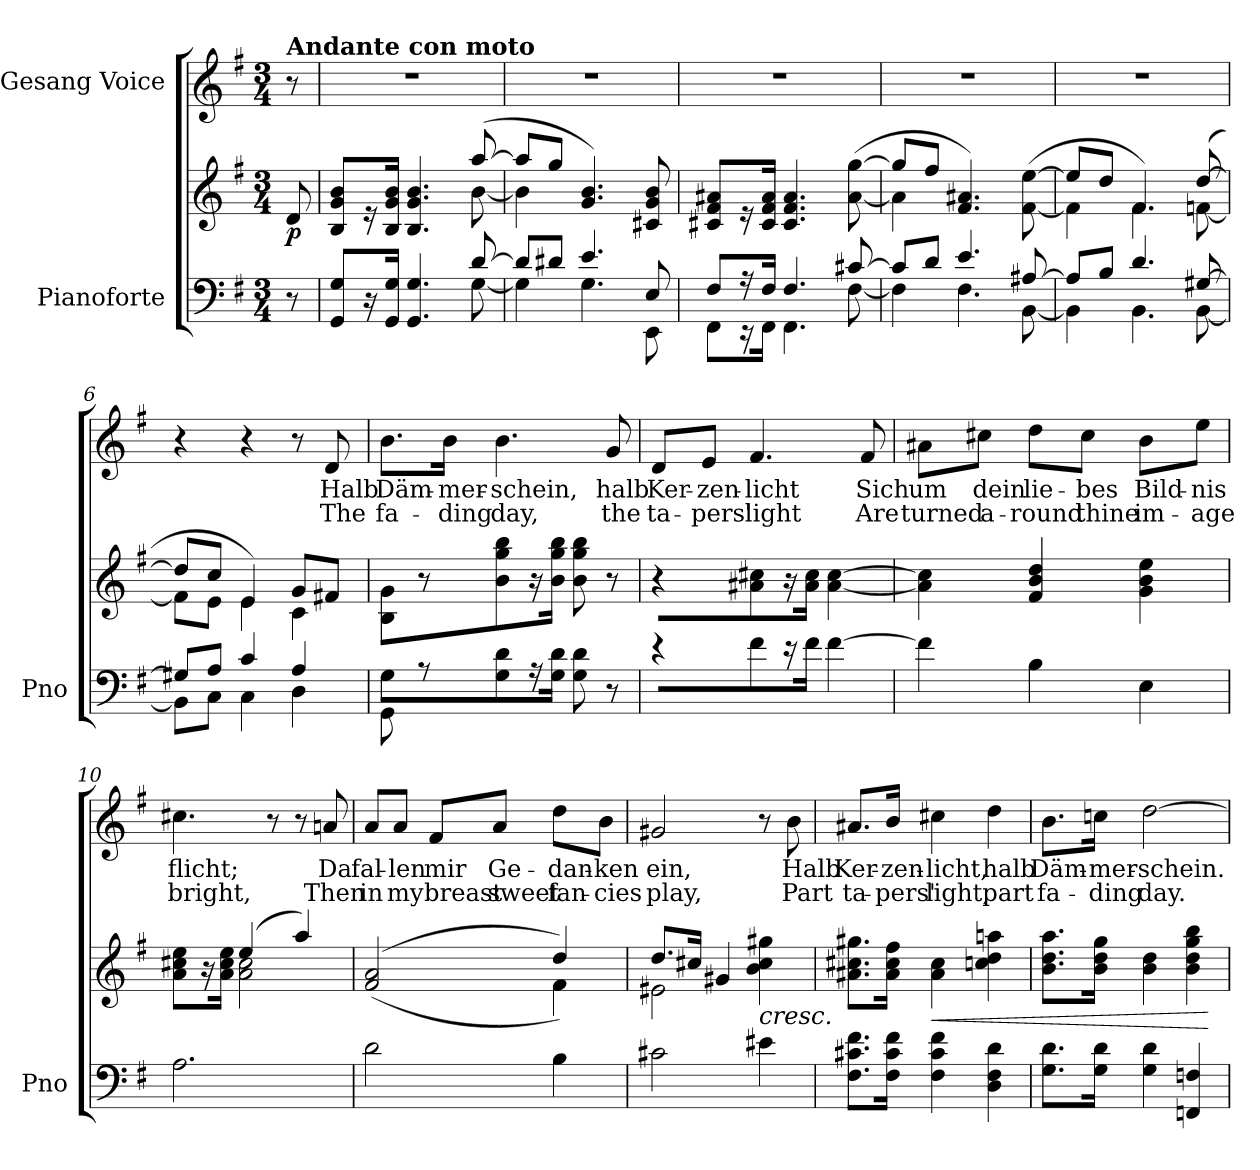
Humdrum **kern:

**kern	**kern	**dynam	**kern	**text	**text
*part2	*part2	*part2	*part1	*part1	*part1
*staff3	*staff2	*staff2/3	*staff1	*staff1	*staff1
*I"Pianoforte	*	*	*I"Gesang Voice	*	*
*I'Pno	*	*	*	*	*
*clefF4	*clefG2	*	*clefG2	*	*
*k[f#]	*k[f#]	*	*k[f#]	*	*
*M3/4	*M3/4	*	*M3/4	*	*
=	=	=	=	=	=
!	!	!	!LO:TX:a:B:t=Andante con moto	!	!
!	!	!LO:DY:b	!	!	!
8r	8d/	p	8r	.	.
=1	=1	=1	=1	=1	=1
*^	*^	*	*	*	*
8GG/ 8G/L	8ryy	8B/ 8g/ 8b/L	8ryy	.	2.r	.	.
*v	*v	*	*	*	*	*	*
*	*v	*v	*	*	*	*
16r	16r	.	.	.	.
16GG/ 16G/JJ	16B/ 16g/ 16b/JJ	.	.	.	.
4.GG/ 4.G/	4.B/ 4.g/ 4.b/	.	.	.	.
*^	*^	*	*	*	*
[8d/	[8G\	([8aa/	[8b\	.	.	.	.
=2	=2	=2	=2	=2	=2	=2	=2
8d/L]	4G\]	8aa/L]	4b\]	.	2.r	.	.
8d#X/J	.	8gg/J	.	.	.	.	.
4.e/	4.G\	4.g/ 4.b/)	2ryy	.	.	.	.
8E/	8EE\	8c#X/ 8g/ 8b/	.	.	.	.	.
*	*	*v	*v	*	*	*	*
=3	=3	=3	=3	=3	=3	=3
8F#/L	8FF#\L	8c#X/ 8f#/ 8a#X/L	.	2.r	.	.
16r	16r	16r	.	.	.	.
16F#/JJ	16FF#\JJ	16c#/ 16f#/ 16a#/JJ	.	.	.	.
4.F#/	4.FF#\	4.c#/ 4.f#/ 4.a#/	.	.	.	.
[8c#X/	[8F#\	([<8a#\ [>8gg\	.	.	.	.
=4	=4	=4	=4	=4	=4	=4
*	*	*^	*	*	*	*
8c#/L]	4F#\]	8gg/L]	4a#\]	.	2.r	.	.
8d/J	.	8ff#/J	.	.	.	.	.
4.e/	4.F#\	4.f#/ 4.a#X/)	2ryy	.	.	.	.
[8A#X/	[8BB\	([<8f#\ [8ee\	.	.	.	.	.
=5	=5	=5	=5	=5	=5	=5	=5
8A#/L]	4BB\]	8ee/L]	4f#\]	.	2.r	.	.
8B/J	.	8dd/J	.	.	.	.	.
4.d/	4.BB\	4.f#/)	4.f#\	.	.	.	.
[8G#X/	[8BB\	([8dd/	[8fn\	.	.	.	.
=6	=6	=6	=6	=6	=6	=6	=6
8G#X/L]	8BB\L]	8dd/L]	8fn\L]	.	4r	.	.
8A/J	8C\J	8cc/J	8e\J	.	.	.	.
4c/	4C\	4e/)	4e\	.	4r	.	.
4A/	4D\	8g/L	4c\	.	8r	.	.
.	.	8f#X/J	.	.	8d/	Halb	The
*	*	*v	*v	*	*	*	*
=7	=7	=7	=7	=7	=7	=7
8G/	8GG\	8B/ 8g/	.	8.b\L	Däm-	fa-
8r	2ryy	8r	.	.	.	.
.	.	.	.	16b\Jk	-mer-	-ding
8G\ 8d\L	.	8b\ 8gg\ 8bb\L	.	4.b\	-schein,	day,
16r	.	16r	.	.	.	.
16G\ 16d\JJ	.	16b\ 16gg\ 16bb\JJ	.	.	.	.
8G\ 8d\	.	8b\ 8gg\ 8bb\	.	.	.	.
8r	8ryy	8r	.	8g/	halb	the
*v	*v	*	*	*	*	*
=8	=8	=8	=8	=8	=8
4r	4r	.	8d/L	Ker-	ta-
.	.	.	8e/J	-zen-	-pers'
8f#\L	8a#X\ 8cc#X\L	.	4.f#/	-licht	light
16r	16r	.	.	.	.
16f#\JJ	16a#\ 16cc#\JJ	.	.	.	.
[4f#\	[4a#\ [4cc#\	.	.	.	.
.	.	.	8f#/	Sich	Are
=9	=9	=9	=9	=9	=9
4f#\]	4a#\] 4cc#\]	.	8a#X\L	um	turned
.	.	.	8cc#X\J	dein	a-
4B\	4f#/ 4b/ 4dd/	.	8dd\L	lie-	-round
.	.	.	8cc#\J	-bes	thine
4E\	4g\ 4b\ 4ee\	.	8b\L	Bild-	im-
.	.	.	8ee\J	-nis	-age
=10	=10	=10	=10	=10	=10
*	*^	*	*	*	*
2.A\	8a\ 8cc#X\ 8ee\L	4ryy	.	4.cc#X\	flicht;	bright,
.	16r	.	.	.	.	.
.	16a\ 16cc#\ 16ee\JJ	.	.	.	.	.
.	(4ee/	2a\ 2cc#\	.	.	.	.
.	.	.	.	8r	.	.
.	4aa/)	.	.	8r	.	.
.	.	.	.	8an/	Da	Then
=11	=11	=11	=11	=11	=11	=11
2d\	((<2f#/ 2a/	2ryy	.	8a/L	fal-	in
.	.	.	.	8a/J	-len	my
.	.	.	.	8f#/L	mir	breast
.	.	.	.	8a/J	Ge-	sweet
4B\	4dd/))	4f#\	.	8dd\L	-dan-	fan-
.	.	.	.	8b\J	-ken	-cies
=12	=12	=12	=12	=12	=12	=12
2c#X\	8.dd/L	2e#X\	.	2g#X/	ein,	play,
.	16cc#X/Jk	.	.	.	.	.
.	4g#X/	.	.	.	.	.
!	!LO:TX:b:i:t=cresc.	!	!	!	!	!
4e#X\	4b\ 4cc#\ 4gg#X\	4ryy	.	8r	.	.
.	.	.	.	8b\	Halb	Part
*	*v	*v	*	*	*	*
=13	=13	=13	=13	=13	=13
8.F#\ 8.c#X\ 8.f#\L	8.a#X\ 8.cc#X\ 8.gg#X\L	.	8.a#X/L	Ker-	ta-
16F#\ 16c#\ 16f#\Jk	16a#\ 16cc#\ 16ff#\Jk	.	16b/Jk	-zen-	-pers'
!	!	!LO:HP:b	!	!	!
4F#\ 4c#\ 4f#\	4a#\ 4cc#\	<	4cc#X\	-licht,	light,
4D\ 4F#\ 4d\	4ccn\ 4dd\ 4aan\	.	4dd\	halb	part
=14	=14	=14	=14	=14	=14
8.G\ 8.d\L	8.b\ 8.dd\ 8.aa\L	.	8.b\L	Däm-	fa-
16G\ 16d\Jk	16b\ 16dd\ 16gg\Jk	.	16ccn\Jk	-mer-	-ding
4G\ 4d\	4b\ 4dd\	.	[2dd\	-schein.	day.
4FFn/ 4Fn/	4b\ 4dd\ 4gg\ 4bb\	.	.	.	.
.	.	[	.	.	.
=	=	=	=	=	=
*-	*-	*-	*-	*-	*-
